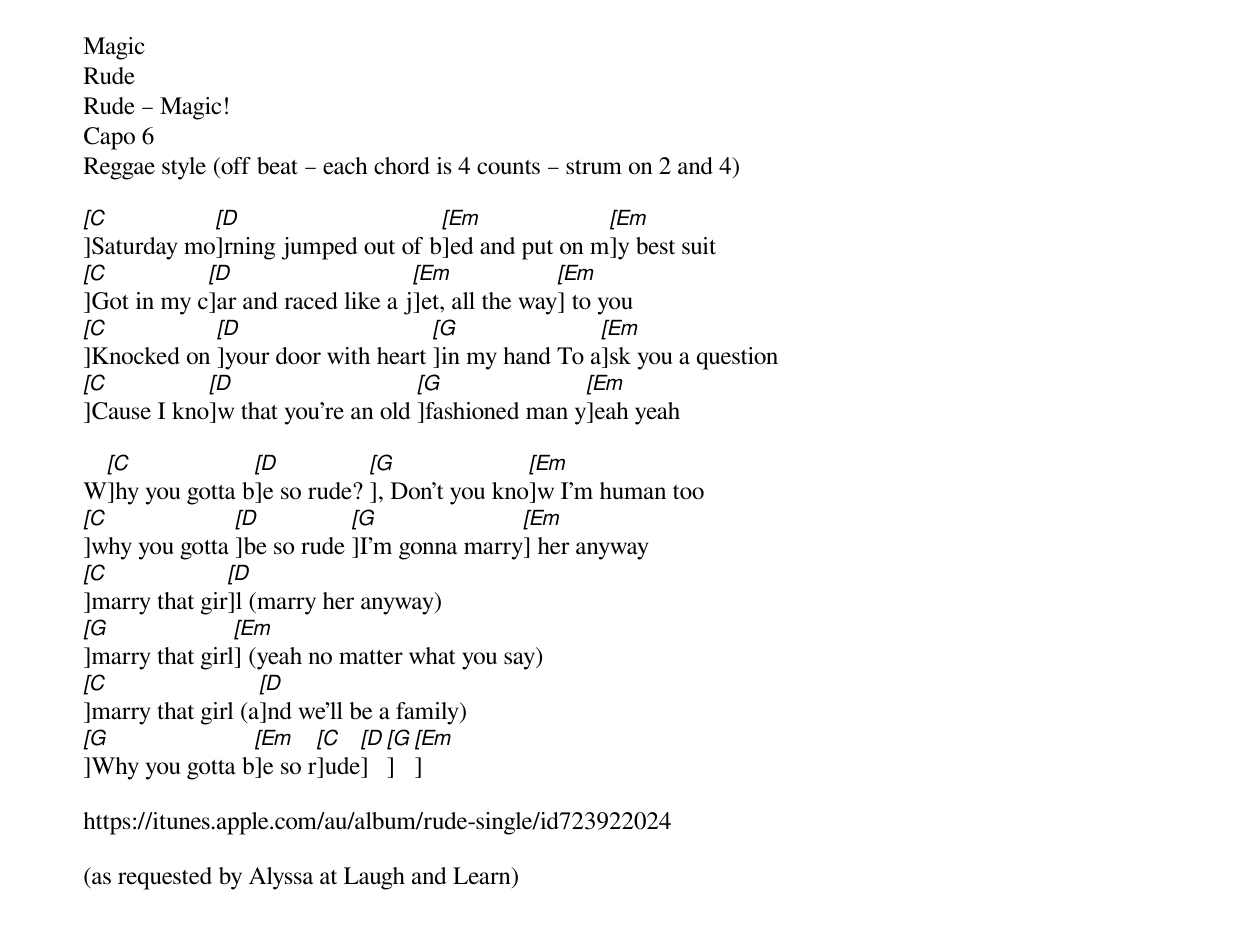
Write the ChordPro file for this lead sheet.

Magic
Rude
Rude – Magic!
Capo 6
Reggae style (off beat – each chord is 4 counts – strum on 2 and 4)

[[C]]Saturday mo[[D]]rning jumped out of b[[Em]]ed and put on m[[Em]]y best suit
[[C]]Got in my c[[D]]ar and raced like a j[[Em]]et, all the way[[Em]] to you
[[C]]Knocked on [[D]]your door with heart [[G]]in my hand To a[[Em]]sk you a question
[[C]]Cause I kno[[D]]w that you're an old [[G]]fashioned man y[[Em]]eah yeah

W[[C]]hy you gotta b[[D]]e so rude? [[G]], Don't you kno[[Em]]w I'm human too
[[C]]why you gotta [[D]]be so rude [[G]]I'm gonna marry[[Em]] her anyway
[[C]]marry that gir[[D]]l (marry her anyway)
[[G]]marry that girl[[Em]] (yeah no matter what you say)
[[C]]marry that girl (a[[D]]nd we'll be a family)
[[G]]Why you gotta b[[Em]]e so r[[C]]ude[[D]][[G]][[Em]]

https://itunes.apple.com/au/album/rude-single/id723922024

(as requested by Alyssa at Laugh and Learn)
